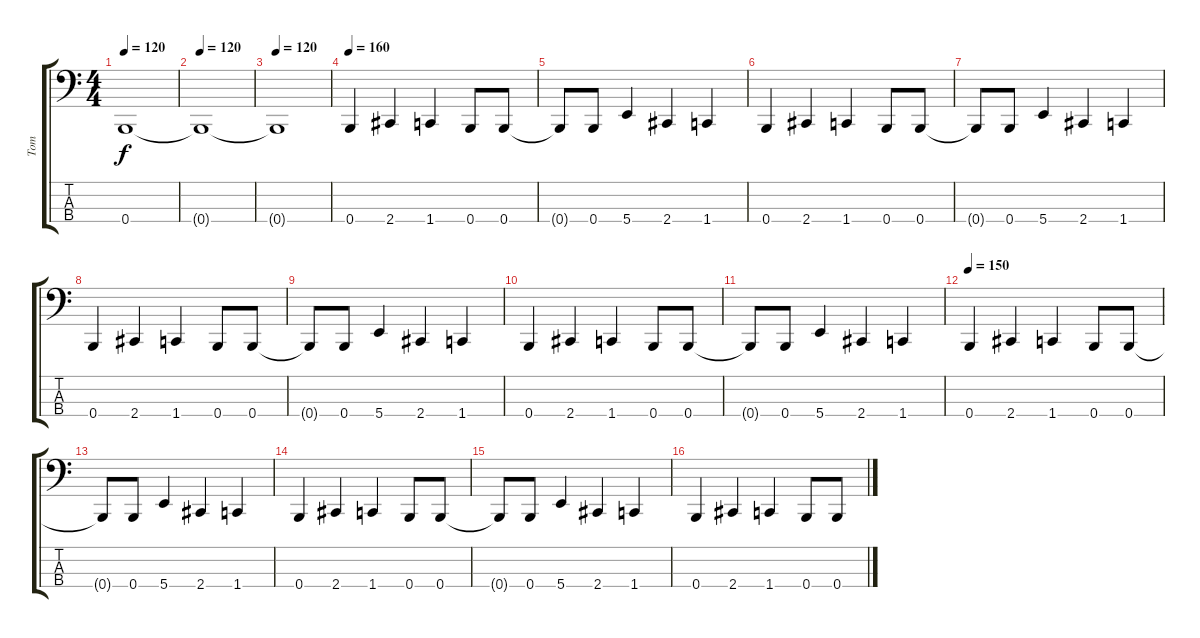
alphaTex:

\track ("Tom" "Tom") {instrument electricbasspick}
\staff {score tabs}
\tuning (D2 A1 E1 B0) {hide}
\ts (4 4)
\tempo 120
\clef f4
\ks c
0.4{t}.1{dy f} |
\tempo 120
0.4{t}.1 |
\tempo 120
0.4{t}.1 |
\tempo 160
0.4.4 2.4.4 1.4.4 0.4.8 0.4.8 |
0.4{t}.8 0.4.8 5.4.4 2.4.4 1.4.4 |
0.4.4 2.4.4 1.4.4 0.4.8 0.4.8 |
0.4{t}.8 0.4.8 5.4.4 2.4.4 1.4.4 |
0.4.4 2.4.4 1.4.4 0.4.8 0.4.8 |
0.4{t}.8 0.4.8 5.4.4 2.4.4 1.4.4 |
0.4.4 2.4.4 1.4.4 0.4.8 0.4.8 |
0.4{t}.8 0.4.8 5.4.4 2.4.4 1.4.4 |
\tempo 150
0.4.4 2.4.4 1.4.4 0.4.8 0.4.8 |
0.4{t}.8 0.4.8 5.4.4 2.4.4 1.4.4 |
0.4.4 2.4.4 1.4.4 0.4.8 0.4.8 |
0.4{t}.8 0.4.8 5.4.4 2.4.4 1.4.4 |
0.4.4 2.4.4 1.4.4 0.4.8 0.4.8
